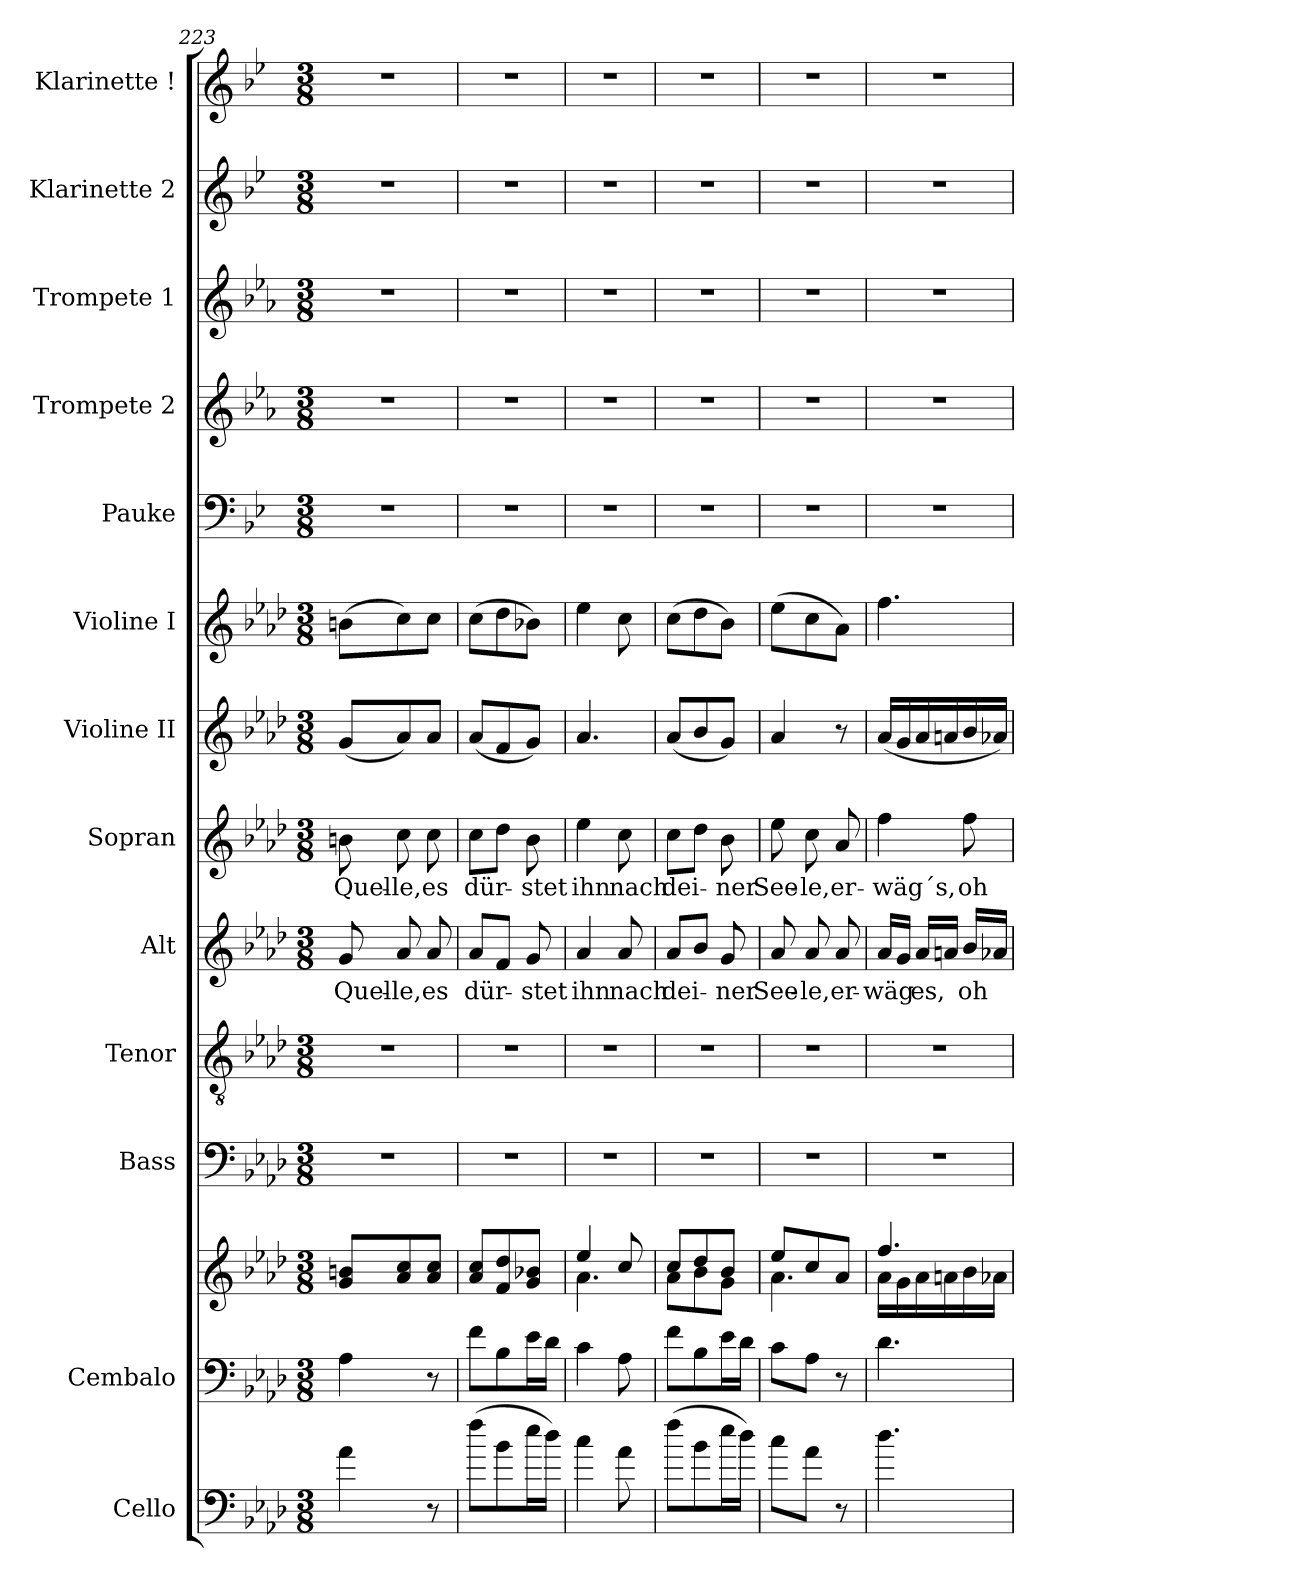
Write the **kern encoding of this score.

**kern	**kern	**kern	**kern	**kern	**kern	**text	**kern	**text	**kern	**kern	**kern	**kern	**kern	**kern	**kern
*part13	*part12	*part12	*part11	*part10	*part9	*part9	*part8	*part8	*part7	*part6	*part5	*part4	*part3	*part2	*part1
*staff14	*staff13	*staff12	*staff11	*staff10	*staff9	*staff9	*staff8	*staff8	*staff7	*staff6	*staff5	*staff4	*staff3	*staff2	*staff1
*I"Cello	*I"Cembalo	*	*I"Bass	*I"Tenor	*I"Alt	*	*I"Sopran	*	*I"Violine II	*I"Violine I	*I"Pauke	*I"Trompete 2	*I"Trompete 1	*I"Klarinette 2	*I"Klarinette !
*	*I'Cemb.	*	*I'B	*I'T	*I'A	*	*I'S	*	*I'Vl. II	*I'Vl. I	*I'Pk.	*I'Tr 2	*I'Tr 1	*I'Kl. 2	*I'Kl. 1
*clefF4	*clefF4	*clefG2	*clefF4	*clefGv2	*clefG2	*	*clefG2	*	*clefG2	*clefG2	*clefF4	*clefG2	*clefG2	*clefG2	*clefG2
*ITrd7c12	*	*	*	*	*	*	*	*	*	*	*ITrd1c2	*ITrd4c7	*ITrd4c7	*ITrd1c2	*ITrd1c2
*k[b-e-a-d-]	*k[b-e-a-d-]	*k[b-e-a-d-]	*k[b-e-a-d-]	*k[b-e-a-d-]	*k[b-e-a-d-]	*	*k[b-e-a-d-]	*	*k[b-e-a-d-]	*k[b-e-a-d-]	*k[b-e-a-d-]	*k[b-e-a-d-]	*k[b-e-a-d-]	*k[b-e-a-d-]	*k[b-e-a-d-]
*A-:	*A-:	*A-:	*A-:	*A-:	*A-:	*	*A-:	*	*A-:	*A-:	*A-:	*A-:	*A-:	*A-:	*A-:
*M3/8	*M3/8	*M3/8	*M3/8	*M3/8	*M3/8	*	*M3/8	*	*M3/8	*M3/8	*M3/8	*M3/8	*M3/8	*M3/8	*M3/8
=223	=223	=223	=223	=223	=223	=223	=223	=223	=223	=223	=223	=223	=223	=223	=223
!	!	!	!	!	!	!LO:LY:b	!	!LO:LY:b	!	!	!	!	!	!	!
4A-\	4A-\	8g/ 8bn/L	4.r	4.r	8g/	Quel-	8bn\	Quel-	(<8g/L	(>8bn\L	4.r	4.r	4.r	4.r	4.r
!	!	!	!	!	!	!LO:LY:b	!	!LO:LY:b	!	!	!	!	!	!	!
.	.	8a-/ 8cc/	.	.	8a-/	-le,	8cc\	-le,	8a-/)	8cc\)	.	.	.	.	.
!	!	!	!	!	!	!LO:LY:b	!	!LO:LY:b	!	!	!	!	!	!	!
8r	8r	8a-/ 8cc/J	.	.	8a-/	es	8cc\	es	8a-/J	8cc\J	.	.	.	.	.
=224	=224	=224	=224	=224	=224	=224	=224	=224	=224	=224	=224	=224	=224	=224	=224
!	!	!	!	!	!	!LO:LY:b	!	!LO:LY:b	!	!	!	!	!	!	!
(>8f\L	8f\L	8a-/ 8cc/L	4.r	4.r	8a-/L	dür-	8cc\L	dür-	(<8a-/L	(>8cc\L	4.r	4.r	4.r	4.r	4.r
8B-\	8B-\	8f/ 8dd-/	.	.	8f/J	.	8dd-\J	.	8f/	8dd-\	.	.	.	.	.
!	!	!	!	!	!	!LO:LY:b	!	!LO:LY:b	!	!	!	!	!	!	!
16e-\L	16e-\L	8g/ 8b-X/J	.	.	8g/	-stet	8b-\	-stet	8g/J)	8b-X\J)	.	.	.	.	.
16d-\JJ)	16d-\JJ	.	.	.	.	.	.	.	.	.	.	.	.	.	.
=225	=225	=225	=225	=225	=225	=225	=225	=225	=225	=225	=225	=225	=225	=225	=225
*	*	*^	*	*	*	*	*	*	*	*	*	*	*	*	*
!	!	!	!	!	!	!	!LO:LY:b	!	!LO:LY:b	!	!	!	!	!	!	!
4c\	4c\	4ee-/	4.a-\	4.r	4.r	4a-/	ihn	4ee-\	ihn	4.a-/	4ee-\	4.r	4.r	4.r	4.r	4.r
!	!	!	!	!	!	!	!LO:LY:b	!	!LO:LY:b	!	!	!	!	!	!	!
8A-\	8A-\	8cc/	.	.	.	8a-/	nach	8cc\	nach	.	8cc\	.	.	.	.	.
=226	=226	=226	=226	=226	=226	=226	=226	=226	=226	=226	=226	=226	=226	=226	=226	=226
!	!	!	!	!	!	!	!LO:LY:b	!	!LO:LY:b	!	!	!	!	!	!	!
(>8f\L	8f\L	8cc/L	8a-\L	4.r	4.r	8a-/L	dei-	8cc\L	dei-	(<8a-/L	(>8cc\L	4.r	4.r	4.r	4.r	4.r
8B-\	8B-\	8dd-/	8b-\	.	.	8b-/J	.	8dd-\J	.	8b-/	8dd-\	.	.	.	.	.
!	!	!	!	!	!	!	!LO:LY:b	!	!LO:LY:b	!	!	!	!	!	!	!
16e-\L	16e-\L	8b-/J	8g\J	.	.	8g/	-ner	8b-\	-ner	8g/J)	8b-\J)	.	.	.	.	.
16d-\JJ)	16d-\JJ	.	.	.	.	.	.	.	.	.	.	.	.	.	.	.
=227	=227	=227	=227	=227	=227	=227	=227	=227	=227	=227	=227	=227	=227	=227	=227	=227
!	!	!	!	!	!	!	!LO:LY:b	!	!LO:LY:b	!	!	!	!	!	!	!
8c\L	8c\L	8ee-/L	4.a-\	4.r	4.r	8a-/	See-	8ee-\	See-	4a-/	(>8ee-\L	4.r	4.r	4.r	4.r	4.r
!	!	!	!	!	!	!	!LO:LY:b	!	!LO:LY:b	!	!	!	!	!	!	!
8A-\J	8A-\J	8cc/	.	.	.	8a-/	-le,	8cc\	-le,	.	8cc\	.	.	.	.	.
!	!	!	!	!	!	!	!LO:LY:b	!	!LO:LY:b	!	!	!	!	!	!	!
8r	8r	8a-/J	.	.	.	8a-/	er-	8a-/	er-	8r	8a-\J)	.	.	.	.	.
=228	=228	=228	=228	=228	=228	=228	=228	=228	=228	=228	=228	=228	=228	=228	=228	=228
!	!	!	!	!	!	!	!LO:LY:b	!	!LO:LY:b	!	!	!	!	!	!	!
4.d-\	4.d-\	4.ff/	16a-\LL	4.r	4.r	16a-/LL	-wäg	4ff\	-wäg´s,	(<16a-/LL	4.ff\	4.r	4.r	4.r	4.r	4.r
.	.	.	16g\	.	.	16g/JJ	.	.	.	16g/	.	.	.	.	.	.
!	!	!	!	!	!	!	!LO:LY:b	!	!	!	!	!	!	!	!	!
.	.	.	16a-\	.	.	16a-/LL	es,	.	.	16a-/	.	.	.	.	.	.
.	.	.	16an\	.	.	16an/JJ	.	.	.	16an/	.	.	.	.	.	.
!	!	!	!	!	!	!	!LO:LY:b	!	!LO:LY:b	!	!	!	!	!	!	!
.	.	.	16b-\	.	.	16b-/LL	oh	8ff\	oh	16b-/	.	.	.	.	.	.
.	.	.	16a-X\JJ	.	.	16a-X/JJ	.	.	.	16a-X/JJ)	.	.	.	.	.	.
*	*	*v	*v	*	*	*	*	*	*	*	*	*	*	*	*	*
=	=	=	=	=	=	=	=	=	=	=	=	=	=	=	=
*-	*-	*-	*-	*-	*-	*-	*-	*-	*-	*-	*-	*-	*-	*-	*-
